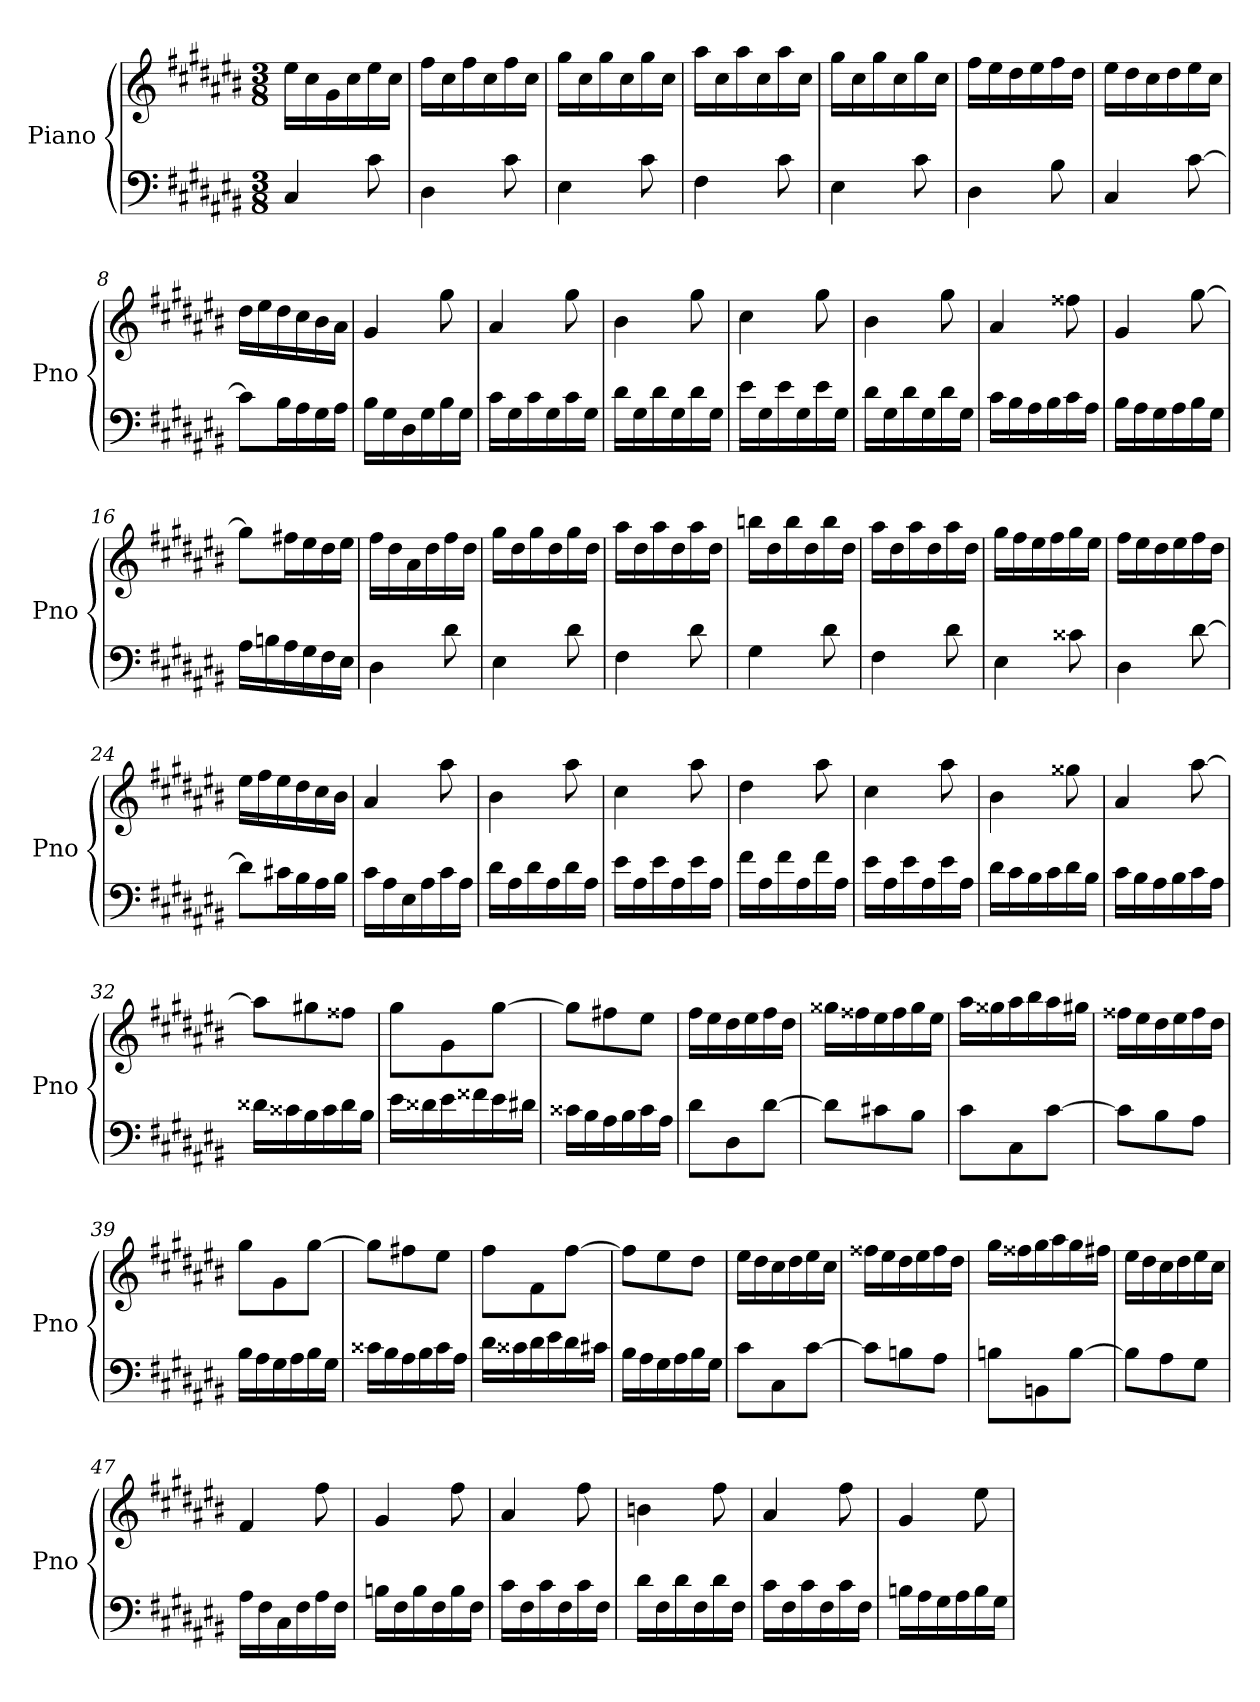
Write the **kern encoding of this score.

**kern	**kern
*part1	*part1
*staff2	*staff1
*I"Piano	*
*I'Pno	*
*clefF4	*clefG2
*k[f#c#g#d#a#e#b#]	*k[f#c#g#d#a#e#b#]
*M3/8	*M3/8
=1	=1
4C#/	16ee#\LL
.	16cc#\
.	16g#\
.	16cc#\
8c#\	16ee#\
.	16cc#\JJ
=2	=2
4D#\	16ff#\LL
.	16cc#\
.	16ff#\
.	16cc#\
8c#\	16ff#\
.	16cc#\JJ
=3	=3
4E#\	16gg#\LL
.	16cc#\
.	16gg#\
.	16cc#\
8c#\	16gg#\
.	16cc#\JJ
=4	=4
4F#\	16aa#\LL
.	16cc#\
.	16aa#\
.	16cc#\
8c#\	16aa#\
.	16cc#\JJ
=5	=5
4E#\	16gg#\LL
.	16cc#\
.	16gg#\
.	16cc#\
8c#\	16gg#\
.	16cc#\JJ
=6	=6
4D#\	16ff#\LL
.	16ee#\
.	16dd#\
.	16ee#\
8B#\	16ff#\
.	16dd#\JJ
!!LO:LB:g=z
=7	=7
4C#/	16ee#\LL
.	16dd#\
.	16cc#\
.	16dd#\
[8c#\	16ee#\
.	16cc#\JJ
=8	=8
8c#\L]	16dd#\LL
.	16ee#\
16B#\L	16dd#\
16A#\	16cc#\
16G#\	16b#\
16A#\JJ	16a#\JJ
=9	=9
16B#\LL	4g#/
16G#\	.
16D#\	.
16G#\	.
16B#\	8gg#\
16G#\JJ	.
=10	=10
16c#\LL	4a#/
16G#\	.
16c#\	.
16G#\	.
16c#\	8gg#\
16G#\JJ	.
=11	=11
16d#\LL	4b#\
16G#\	.
16d#\	.
16G#\	.
16d#\	8gg#\
16G#\JJ	.
=12	=12
16e#\LL	4cc#\
16G#\	.
16e#\	.
16G#\	.
16e#\	8gg#\
16G#\JJ	.
=13	=13
16d#\LL	4b#\
16G#\	.
16d#\	.
16G#\	.
16d#\	8gg#\
16G#\JJ	.
!!LO:LB:g=z
=14	=14
16c#\LL	4a#/
16B#\	.
16A#\	.
16B#\	.
16c#\	8ff##X\
16A#\JJ	.
=15	=15
16B#\LL	4g#/
16A#\	.
16G#\	.
16A#\	.
16B#\	[8gg#\
16G#\JJ	.
=16	=16
16A#\LL	8gg#\L]
16Bn\	.
16A#\	16ff#X\L
16G#\	16ee#\
16F#\	16dd#\
16E#\JJ	16ee#\JJ
=17	=17
4D#\	16ff#\LL
.	16dd#\
.	16a#\
.	16dd#\
8d#\	16ff#\
.	16dd#\JJ
=18	=18
4E#\	16gg#\LL
.	16dd#\
.	16gg#\
.	16dd#\
8d#\	16gg#\
.	16dd#\JJ
=19	=19
4F#\	16aa#\LL
.	16dd#\
.	16aa#\
.	16dd#\
8d#\	16aa#\
.	16dd#\JJ
=20	=20
4G#\	16bbn\LL
.	16dd#\
.	16bb\
.	16dd#\
8d#\	16bb\
.	16dd#\JJ
!!LO:LB:g=z
=21	=21
4F#\	16aa#\LL
.	16dd#\
.	16aa#\
.	16dd#\
8d#\	16aa#\
.	16dd#\JJ
=22	=22
4E#\	16gg#\LL
.	16ff#\
.	16ee#\
.	16ff#\
8c##X\	16gg#\
.	16ee#\JJ
=23	=23
4D#\	16ff#\LL
.	16ee#\
.	16dd#\
.	16ee#\
[8d#\	16ff#\
.	16dd#\JJ
=24	=24
8d#\L]	16ee#\LL
.	16ff#\
16c#X\L	16ee#\
16B#\	16dd#\
16A#\	16cc#\
16B#\JJ	16b#\JJ
=25	=25
16c#\LL	4a#/
16A#\	.
16E#\	.
16A#\	.
16c#\	8aa#\
16A#\JJ	.
=26	=26
16d#\LL	4b#\
16A#\	.
16d#\	.
16A#\	.
16d#\	8aa#\
16A#\JJ	.
=27	=27
16e#\LL	4cc#\
16A#\	.
16e#\	.
16A#\	.
16e#\	8aa#\
16A#\JJ	.
!!LO:LB:g=z
=28	=28
16f#\LL	4dd#\
16A#\	.
16f#\	.
16A#\	.
16f#\	8aa#\
16A#\JJ	.
=29	=29
16e#\LL	4cc#\
16A#\	.
16e#\	.
16A#\	.
16e#\	8aa#\
16A#\JJ	.
=30	=30
16d#\LL	4b#\
16c#\	.
16B#\	.
16c#\	.
16d#\	8gg##X\
16B#\JJ	.
=31	=31
16c#\LL	4a#/
16B#\	.
16A#\	.
16B#\	.
16c#\	[8aa#\
16A#\JJ	.
=32	=32
16d##X\LL	8aa#\L]
16c##X\	.
16B#\	8gg#X\
16c##\	.
16d##\	8ff##X\J
16B#\JJ	.
=33	=33
16e#\LL	8gg#\L
16d##X\	.
16e#\	8g#\
16f##X\	.
16e#\	[8gg#\J
16d#X\JJ	.
!!LO:PB:g=z
=34	=34
16c##X\LL	8gg#\L]
16B#\	.
16A#\	8ff#X\
16B#\	.
16c##\	8ee#\J
16A#\JJ	.
=35	=35
8d#\L	16ff#\LL
.	16ee#\
8D#\	16dd#\
.	16ee#\
[8d#\J	16ff#\
.	16dd#\JJ
=36	=36
8d#\L]	16gg##X\LL
.	16ff##X\
8c#X\	16ee#\
.	16ff##\
8B#\J	16gg##\
.	16ee#\JJ
=37	=37
8c#\L	16aa#\LL
.	16gg##X\
8C#\	16aa#\
.	16bb#\
[8c#\J	16aa#\
.	16gg#X\JJ
=38	=38
8c#\L]	16ff##X\LL
.	16ee#\
8B#\	16dd#\
.	16ee#\
8A#\J	16ff##\
.	16dd#\JJ
=39	=39
16B#\LL	8gg#\L
16A#\	.
16G#\	8g#\
16A#\	.
16B#\	[8gg#\J
16G#\JJ	.
!!LO:LB:g=z
=40	=40
16c##X\LL	8gg#\L]
16B#\	.
16A#\	8ff#X\
16B#\	.
16c##\	8ee#\J
16A#\JJ	.
=41	=41
16d#\LL	8ff#\L
16c##X\	.
16d#\	8f#\
16e#\	.
16d#\	[8ff#\J
16c#X\JJ	.
=42	=42
16B#\LL	8ff#\L]
16A#\	.
16G#\	8ee#\
16A#\	.
16B#\	8dd#\J
16G#\JJ	.
=43	=43
8c#\L	16ee#\LL
.	16dd#\
8C#\	16cc#\
.	16dd#\
[8c#\J	16ee#\
.	16cc#\JJ
=44	=44
8c#\L]	16ff##X\LL
.	16ee#\
8Bn\	16dd#\
.	16ee#\
8A#\J	16ff##\
.	16dd#\JJ
=45	=45
8Bn\L	16gg#\LL
.	16ff##X\
8BBn\	16gg#\
.	16aa#\
[8B\J	16gg#\
.	16ff#X\JJ
!!LO:LB:g=z
=46	=46
8B\L]	16ee#\LL
.	16dd#\
8A#\	16cc#\
.	16dd#\
8G#\J	16ee#\
.	16cc#\JJ
=47	=47
16A#\LL	4f#/
16F#\	.
16C#\	.
16F#\	.
16A#\	8ff#\
16F#\JJ	.
=48	=48
16Bn\LL	4g#/
16F#\	.
16B\	.
16F#\	.
16B\	8ff#\
16F#\JJ	.
=49	=49
16c#\LL	4a#/
16F#\	.
16c#\	.
16F#\	.
16c#\	8ff#\
16F#\JJ	.
=50	=50
16d#\LL	4bn\
16F#\	.
16d#\	.
16F#\	.
16d#\	8ff#\
16F#\JJ	.
=51	=51
16c#\LL	4a#/
16F#\	.
16c#\	.
16F#\	.
16c#\	8ff#\
16F#\JJ	.
=52	=52
16Bn\LL	4g#/
16A#\	.
16G#\	.
16A#\	.
16B\	8ee#\
16G#\JJ	.
=	=
*-	*-
